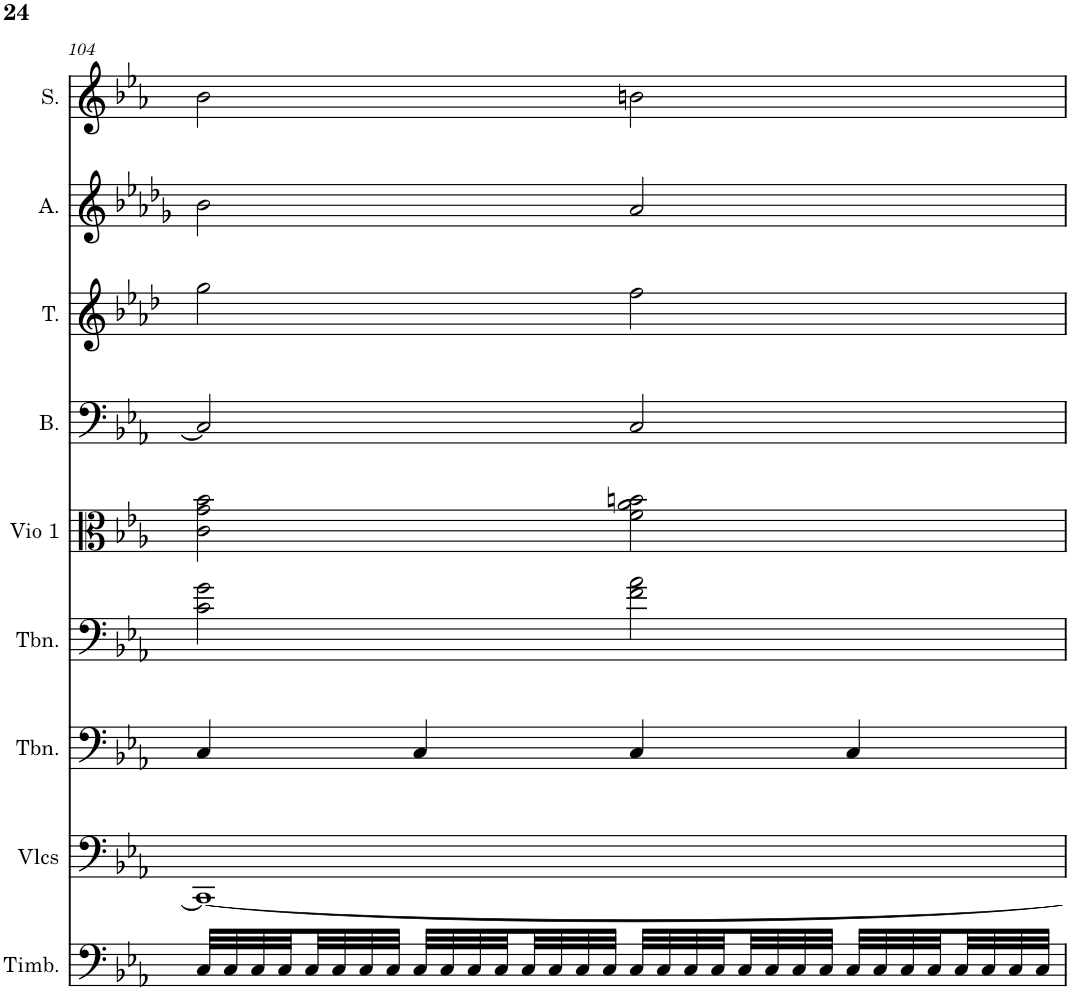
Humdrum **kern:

**kern	**kern	**kern	**kern	**kern	**kern	**kern	**kern	**kern
*part9	*part8	*part7	*part6	*part5	*part4	*part3	*part2	*part1
*staff9	*staff8	*staff7	*staff6	*staff5	*staff4	*staff3	*staff2	*staff1
*I"Timbales, Staff-1	*I"Violoncelles, D'Bass/Strings, etc	*I"Trombone, Synth strings, etc	*I"Trombone, Synth strings 2	*I"1st violins	*I"Basse	*I"Tenor	*I"Alto	*I"Soprano
*I'Timb.	*I'Vlcs	*I'Tbn.	*I'Tbn.	*I'Vio 1	*I'B.	*I'T.	*I'A.	*I'S.
!!LO:PB:g=z
*clefF4	*clefF4	*clefF4	*clefF4	*clefC3	*clefF4	*clefG2	*clefG2	*clefG2
*k[b-e-a-]	*k[b-e-a-]	*k[b-e-a-]	*k[b-e-a-]	*k[b-e-a-]	*k[b-e-a-]	*k[b-e-a-d-]	*k[b-e-a-d-g-]	*k[b-e-a-]
*M4/4	*M4/4	*M4/4	*M4/4	*M4/4	*M4/4	*M4/4	*M4/4	*M4/4
=104	=104	=104	=104	=104	=104	=104	=104	=104
32C/LLL	1CC_	4C/	2c\ 2g\	2c\ 2g\ 2b-\	2C/]	2gg\	2b-\	2b-\
32C/	.	.	.	.	.	.	.	.
32C/	.	.	.	.	.	.	.	.
32C/	.	.	.	.	.	.	.	.
32C/	.	.	.	.	.	.	.	.
32C/	.	.	.	.	.	.	.	.
32C/	.	.	.	.	.	.	.	.
32C/JJJ	.	.	.	.	.	.	.	.
32C/LLL	.	4C/	.	.	.	.	.	.
32C/	.	.	.	.	.	.	.	.
32C/	.	.	.	.	.	.	.	.
32C/	.	.	.	.	.	.	.	.
32C/	.	.	.	.	.	.	.	.
32C/	.	.	.	.	.	.	.	.
32C/	.	.	.	.	.	.	.	.
32C/JJJ	.	.	.	.	.	.	.	.
32C/LLL	.	4C/	2f\ 2a-\	2f\ 2a-\ 2bn\	2C/	2ff\	2a-/	2bn\
32C/	.	.	.	.	.	.	.	.
32C/	.	.	.	.	.	.	.	.
32C/	.	.	.	.	.	.	.	.
32C/	.	.	.	.	.	.	.	.
32C/	.	.	.	.	.	.	.	.
32C/	.	.	.	.	.	.	.	.
32C/JJJ	.	.	.	.	.	.	.	.
32C/LLL	.	4C/	.	.	.	.	.	.
32C/	.	.	.	.	.	.	.	.
32C/	.	.	.	.	.	.	.	.
32C/	.	.	.	.	.	.	.	.
32C/	.	.	.	.	.	.	.	.
32C/	.	.	.	.	.	.	.	.
32C/	.	.	.	.	.	.	.	.
32C/JJJ	.	.	.	.	.	.	.	.
=	=	=	=	=	=	=	=	=
*-	*-	*-	*-	*-	*-	*-	*-	*-
